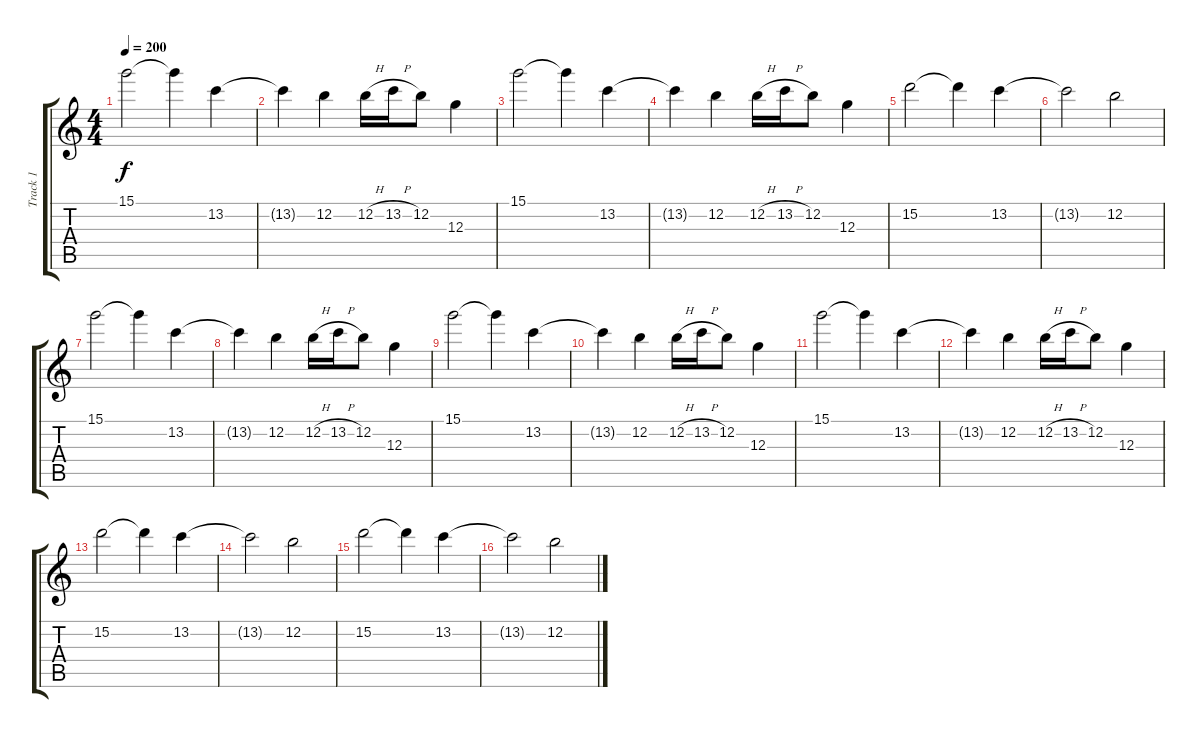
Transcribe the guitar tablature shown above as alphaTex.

\track ("Track 1" "Track 1") {instrument distortionguitar}
\staff {score tabs}
\tuning (E4 B3 G3 D3 A2 D2) {hide}
\ts (4 4)
\tempo 200
\clef g2
\ks c
15.1.2{dy f} 15.1{t}.4 13.2.4 |
13.2{t}.4 12.2.4 12.2{h}.16 13.2{h}.16 12.2.8 12.3.4 |
15.1.2 15.1{t}.4 13.2.4 |
13.2{t}.4 12.2.4 12.2{h}.16 13.2{h}.16 12.2.8 12.3.4 |
15.2.2 15.2{t}.4 13.2.4 |
13.2{t}.2 12.2.2 |
15.1.2 15.1{t}.4 13.2.4 |
13.2{t}.4 12.2.4 12.2{h}.16 13.2{h}.16 12.2.8 12.3.4 |
15.1.2 15.1{t}.4 13.2.4 |
13.2{t}.4 12.2.4 12.2{h}.16 13.2{h}.16 12.2.8 12.3.4 |
15.1.2 15.1{t}.4 13.2.4 |
13.2{t}.4 12.2.4 12.2{h}.16 13.2{h}.16 12.2.8 12.3.4 |
15.2.2 15.2{t}.4 13.2.4 |
13.2{t}.2 12.2.2 |
15.2.2 15.2{t}.4 13.2.4 |
13.2{t}.2 12.2.2
